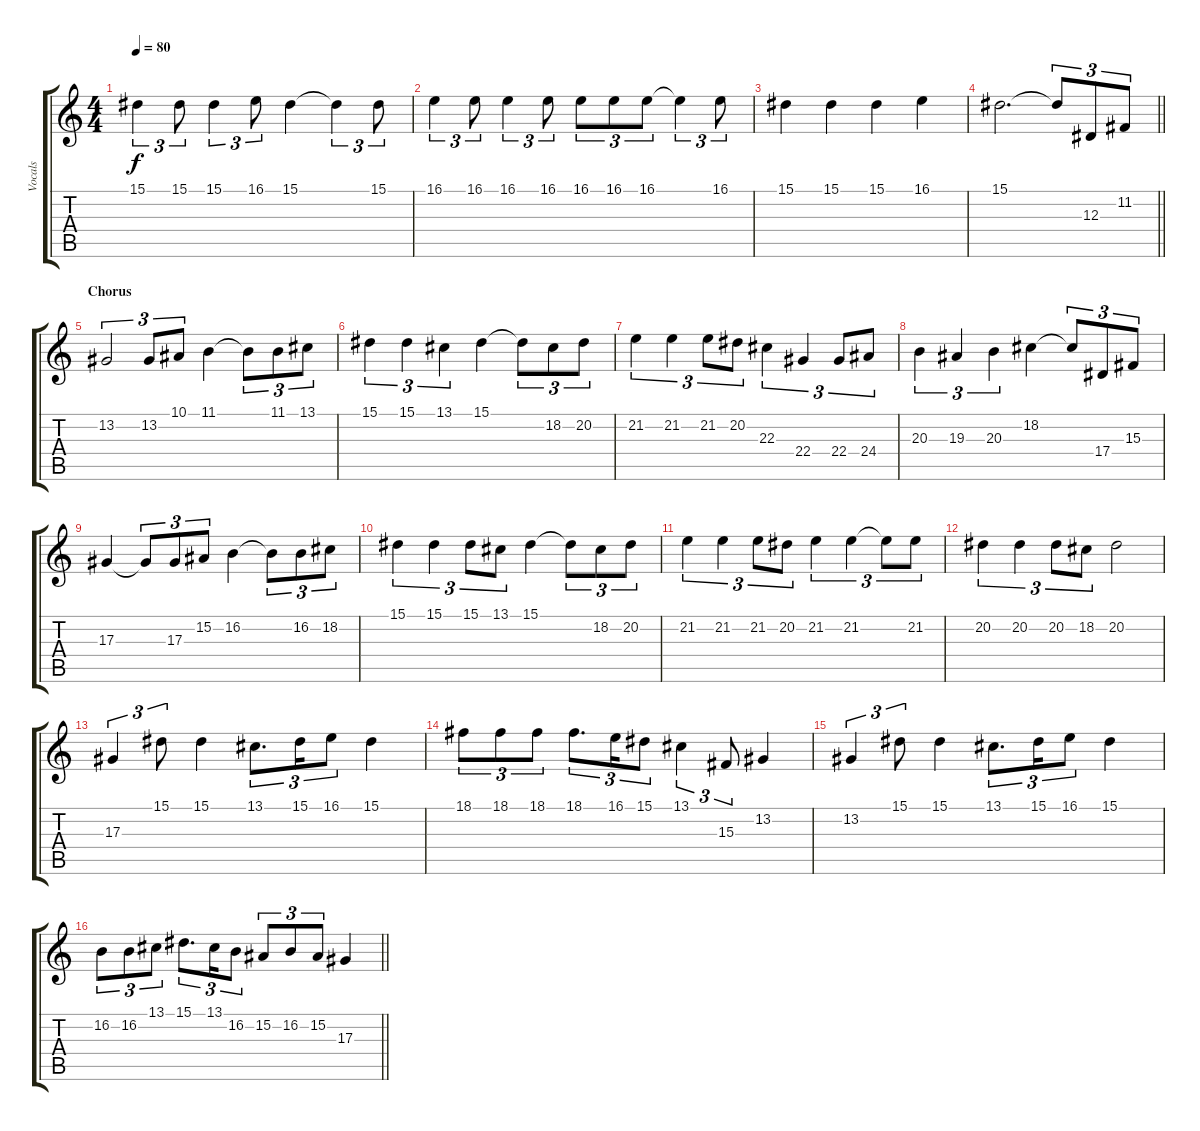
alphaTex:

\track ("Vocals" "Vocals") {instrument lead6voice}
\staff {score tabs}
\tuning (C4 G3 Eb3 Bb2 F2 C2) {hide}
\ts (4 4)
\tempo 80
\clef g2
\ks c
15.1.4{tu (3 2) dy f} 15.1.8{tu (3 2)} 15.1.4{tu (3 2)} 16.1.8{tu (3 2)} 15.1.4 15.1{t}.4{tu (3 2)} 15.1.8{tu (3 2)} |
16.1.4{tu (3 2)} 16.1.8{tu (3 2)} 16.1.4{tu (3 2)} 16.1.8{tu (3 2)} 16.1.8{tu (3 2)} 16.1.8{tu (3 2)} 16.1.8{tu (3 2)} 16.1{t}.4{tu (3 2)} 16.1.8{tu (3 2)} |
15.1.4 15.1.4 15.1.4 16.1.4 |
\barLineRight lightlight
15.1.2{d} 15.1{t}.8{tu (3 2)} 12.3.8{tu (3 2)} 11.2.8{tu (3 2)} |
\section ("" "Chorus")
13.2.2{tu (3 2)} 13.2.8{tu (3 2)} 10.1.8{tu (3 2)} 11.1.4 11.1{t}.8{tu (3 2)} 11.1.8{tu (3 2)} 13.1.8{tu (3 2)} |
15.1.4{tu (3 2)} 15.1.4{tu (3 2)} 13.1.4{tu (3 2)} 15.1.4 15.1{t}.8{tu (3 2)} 18.2.8{tu (3 2)} 20.2.8{tu (3 2)} |
21.2.4{tu (3 2)} 21.2.4{tu (3 2)} 21.2.8{tu (3 2)} 20.2.8{tu (3 2)} 22.3.4{tu (3 2)} 22.4.4{tu (3 2)} 22.4.8{tu (3 2)} 24.4.8{tu (3 2)} |
20.3.4{tu (3 2)} 19.3.4{tu (3 2)} 20.3.4{tu (3 2)} 18.2.4 18.2{t}.8{tu (3 2)} 17.4.8{tu (3 2)} 15.3.8{tu (3 2)} |
17.3.4 17.3{t}.8{tu (3 2)} 17.3.8{tu (3 2)} 15.2.8{tu (3 2)} 16.2.4 16.2{t}.8{tu (3 2)} 16.2.8{tu (3 2)} 18.2.8{tu (3 2)} |
15.1.4{tu (3 2)} 15.1.4{tu (3 2)} 15.1.8{tu (3 2)} 13.1.8{tu (3 2)} 15.1.4 15.1{t}.8{tu (3 2)} 18.2.8{tu (3 2)} 20.2.8{tu (3 2)} |
21.2.4{tu (3 2)} 21.2.4{tu (3 2)} 21.2.8{tu (3 2)} 20.2.8{tu (3 2)} 21.2.4{tu (3 2)} 21.2.4{tu (3 2)} 21.2{t}.8{tu (3 2)} 21.2.8{tu (3 2)} |
20.2.4{tu (3 2)} 20.2.4{tu (3 2)} 20.2.8{tu (3 2)} 18.2.8{tu (3 2)} 20.2.2 |
17.3.4{tu (3 2)} 15.1.8{tu (3 2)} 15.1.4 13.1.8{d tu (3 2)} 15.1.16{tu (3 2)} 16.1.8{tu (3 2)} 15.1.4 |
18.1.8{tu (3 2)} 18.1.8{tu (3 2)} 18.1.8{tu (3 2)} 18.1.8{d tu (3 2)} 16.1.16{tu (3 2)} 15.1.8{tu (3 2)} 13.1.4{tu (3 2)} 15.3.8{tu (3 2)} 13.2.4 |
13.2.4{tu (3 2)} 15.1.8{tu (3 2)} 15.1.4 13.1.8{d tu (3 2)} 15.1.16{tu (3 2)} 16.1.8{tu (3 2)} 15.1.4 |
\barLineRight lightlight
16.2.8{tu (3 2)} 16.2.8{tu (3 2)} 13.1.8{tu (3 2)} 15.1.8{d tu (3 2)} 13.1.16{tu (3 2)} 16.2.8{tu (3 2)} 15.2.8{tu (3 2)} 16.2.8{tu (3 2)} 15.2.8{tu (3 2)} 17.3.4
